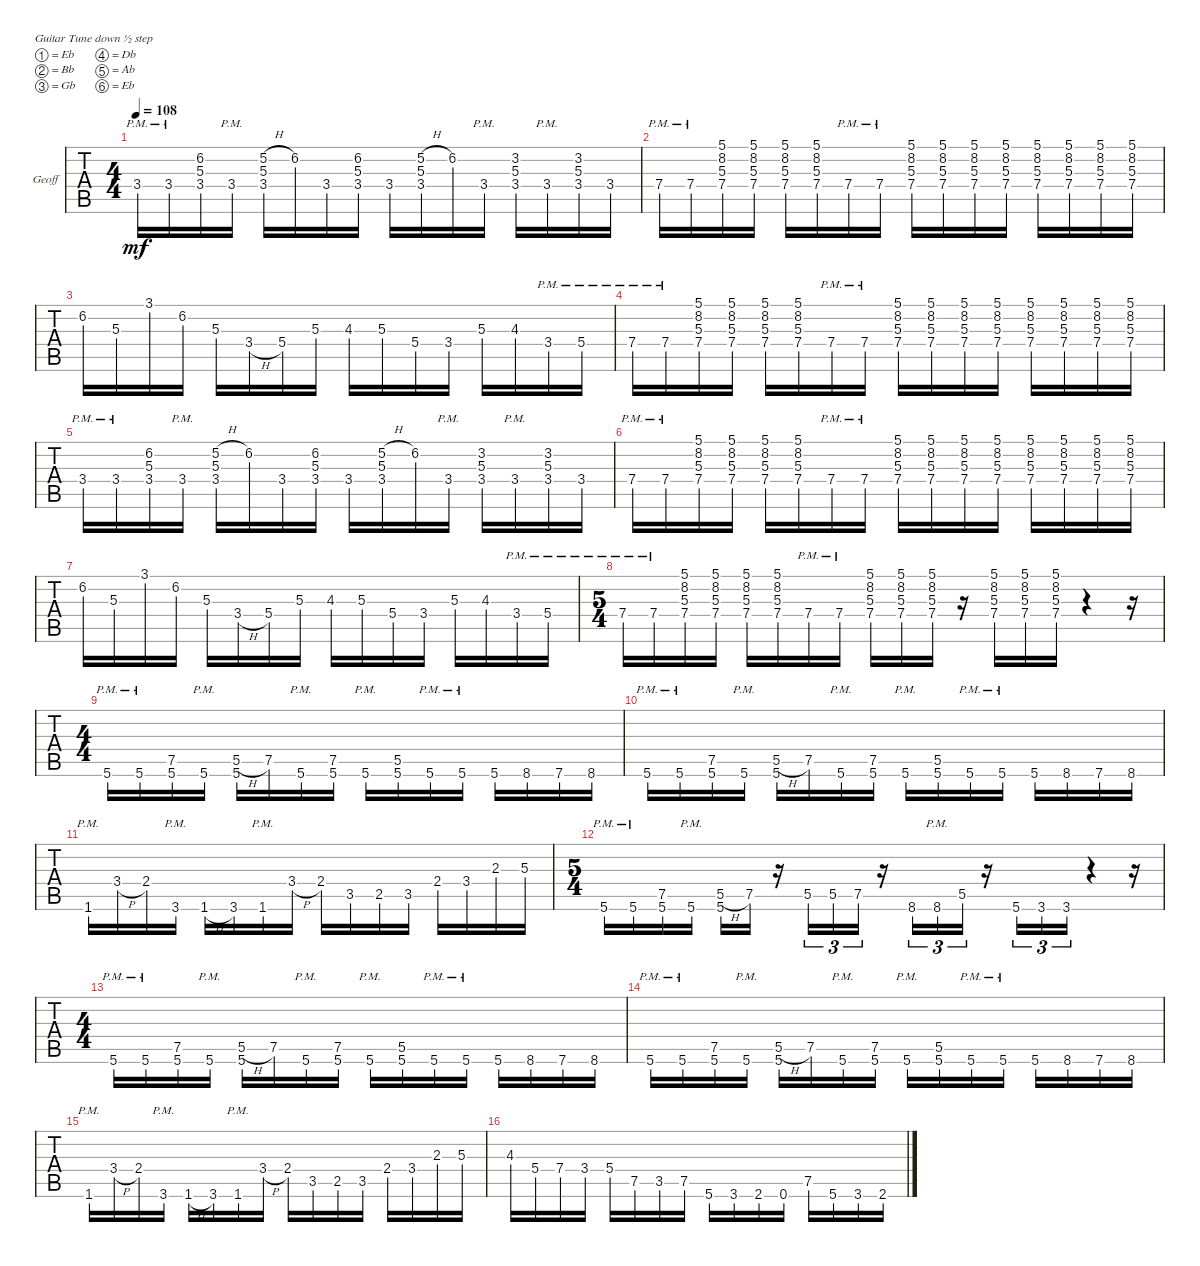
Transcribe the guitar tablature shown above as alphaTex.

\defaultSystemsLayout 4
\bracketExtendMode groupsimilarinstruments
\firstSystemTrackNameOrientation horizontal
\otherSystemsTrackNameOrientation horizontal
\track ("Geoff" "Geoff") {instrument acousticguitarsteel}
\staff {tabs}
\tuning (Eb4 Bb3 Gb3 Db3 Ab2 Eb2)
\ts (4 4)
\tempo 108
\clef g2
\ks c
3.4{pm}.16{dy mf} 3.4{pm}.16 (3.4 5.3 6.2).16 3.4{pm}.16 (3.4 5.3 5.2{h}).16 6.2.16 3.4.16 (3.4 5.3 6.2).16 3.4.16 (3.4 5.3 5.2{h}).16 6.2.16 3.4{pm}.16 (3.4 5.3 3.2).16 3.4{pm}.16 (3.4 5.3 3.2).16 3.4.16 |
7.4{pm}.16 7.4{pm}.16 (7.4 5.3 8.2 5.1).16 (7.4 5.3 8.2 5.1).16 (7.4 5.3 8.2 5.1).16 (7.4 5.3 8.2 5.1).16 7.4{pm}.16 7.4{pm}.16 (7.4 5.3 8.2 5.1).16 (7.4 5.3 8.2 5.1).16 (7.4 5.3 8.2 5.1).16 (7.4 5.3 8.2 5.1).16 (7.4 5.3 8.2 5.1).16 (7.4 5.3 8.2 5.1).16 (7.4 5.3 8.2 5.1).16 (7.4 5.3 8.2 5.1).16 |
6.2.16 5.3.16 3.1.16 6.2.16 5.3.16 3.4{h}.16 5.4.16 5.3.16 4.3.16 5.3.16 5.4.16 3.4.16 5.3.16 4.3.16 3.4{pm}.16 5.4{pm}.16 |
7.4{pm}.16 7.4{pm}.16 (7.4 5.3 8.2 5.1).16 (7.4 5.3 8.2 5.1).16 (7.4 5.3 8.2 5.1).16 (7.4 5.3 8.2 5.1).16 7.4{pm}.16 7.4{pm}.16 (7.4 5.3 8.2 5.1).16 (7.4 5.3 8.2 5.1).16 (7.4 5.3 8.2 5.1).16 (7.4 5.3 8.2 5.1).16 (7.4 5.3 8.2 5.1).16 (7.4 5.3 8.2 5.1).16 (7.4 5.3 8.2 5.1).16 (7.4 5.3 8.2 5.1).16 |
3.4{pm}.16 3.4{pm}.16 (3.4 5.3 6.2).16 3.4{pm}.16 (3.4 5.3 5.2{h}).16 6.2.16 3.4.16 (3.4 5.3 6.2).16 3.4.16 (3.4 5.3 5.2{h}).16 6.2.16 3.4{pm}.16 (3.4 5.3 3.2).16 3.4{pm}.16 (3.4 5.3 3.2).16 3.4.16 |
7.4{pm}.16 7.4{pm}.16 (7.4 5.3 8.2 5.1).16 (7.4 5.3 8.2 5.1).16 (7.4 5.3 8.2 5.1).16 (7.4 5.3 8.2 5.1).16 7.4{pm}.16 7.4{pm}.16 (7.4 5.3 8.2 5.1).16 (7.4 5.3 8.2 5.1).16 (7.4 5.3 8.2 5.1).16 (7.4 5.3 8.2 5.1).16 (7.4 5.3 8.2 5.1).16 (7.4 5.3 8.2 5.1).16 (7.4 5.3 8.2 5.1).16 (7.4 5.3 8.2 5.1).16 |
6.2.16 5.3.16 3.1.16 6.2.16 5.3.16 3.4{h}.16 5.4.16 5.3.16 4.3.16 5.3.16 5.4.16 3.4.16 5.3.16 4.3.16 3.4{pm}.16 5.4{pm}.16 |
\ts (5 4)
7.4{pm}.16 7.4{pm}.16 (7.4 5.3 8.2 5.1).16 (7.4 5.3 8.2 5.1).16 (7.4 5.3 8.2 5.1).16 (7.4 5.3 8.2 5.1).16 7.4{pm}.16 7.4{pm}.16 (7.4 5.3 8.2 5.1).16 (7.4 5.3 8.2 5.1).16 (7.4 5.3 8.2 5.1).16 r.16 (7.4 5.3 8.2 5.1).16 (7.4 5.3 8.2 5.1).16 (7.4 5.3 8.2 5.1).16 r.4 r.16 |
\ts (4 4)
5.6{pm}.16 5.6{pm}.16 (5.6 7.5).16 5.6{pm}.16 (5.6 5.5{h}).16 7.5.16 5.6{pm}.16 (5.6 7.5).16 5.6{pm}.16 (5.6 5.5).16 5.6{pm}.16 5.6{pm}.16 5.6.16 8.6.16 7.6.16 8.6.16 |
5.6{pm}.16 5.6{pm}.16 (5.6 7.5).16 5.6{pm}.16 (5.6 5.5{h}).16 7.5.16 5.6{pm}.16 (5.6 7.5).16 5.6{pm}.16 (5.6 5.5).16 5.6{pm}.16 5.6{pm}.16 5.6.16 8.6.16 7.6.16 8.6.16 |
1.6{pm}.16 3.4{h}.16 2.4.16 3.6{pm}.16 1.6{h}.16 3.6.16 1.6{pm}.16 3.4{h}.16 2.4.16 3.5.16 2.5.16 3.5.16 2.4.16 3.4.16 2.3.16 5.3.16 |
\ts (5 4)
5.6{pm}.16 5.6{pm}.16 (5.6 7.5).16 5.6{pm}.16 (5.6 5.5{h}).16 7.5.16 r.16 5.5.16{tu (3 2)} 5.5.16{tu (3 2)} 7.5.16{tu (3 2)} r.16 8.6.16{tu (3 2)} 8.6{pm}.16{tu (3 2)} 5.5.16{tu (3 2)} r.16 5.6.16{tu (3 2)} 3.6.16{tu (3 2)} 3.6.16{tu (3 2)} r.4 r.16 |
\ts (4 4)
5.6{pm}.16 5.6{pm}.16 (5.6 7.5).16 5.6{pm}.16 (5.6 5.5{h}).16 7.5.16 5.6{pm}.16 (5.6 7.5).16 5.6{pm}.16 (5.6 5.5).16 5.6{pm}.16 5.6{pm}.16 5.6.16 8.6.16 7.6.16 8.6.16 |
5.6{pm}.16 5.6{pm}.16 (5.6 7.5).16 5.6{pm}.16 (5.6 5.5{h}).16 7.5.16 5.6{pm}.16 (5.6 7.5).16 5.6{pm}.16 (5.6 5.5).16 5.6{pm}.16 5.6{pm}.16 5.6.16 8.6.16 7.6.16 8.6.16 |
1.6{pm}.16 3.4{h}.16 2.4.16 3.6{pm}.16 1.6{h}.16 3.6.16 1.6{pm}.16 3.4{h}.16 2.4.16 3.5.16 2.5.16 3.5.16 2.4.16 3.4.16 2.3.16 5.3.16 |
4.3.16 5.4.16 7.4.16 3.4.16 5.4.16 7.5.16 3.5.16 7.5.16 5.6.16 3.6.16 2.6.16 0.6.16 7.5.16 5.6.16 3.6.16 2.6.16
